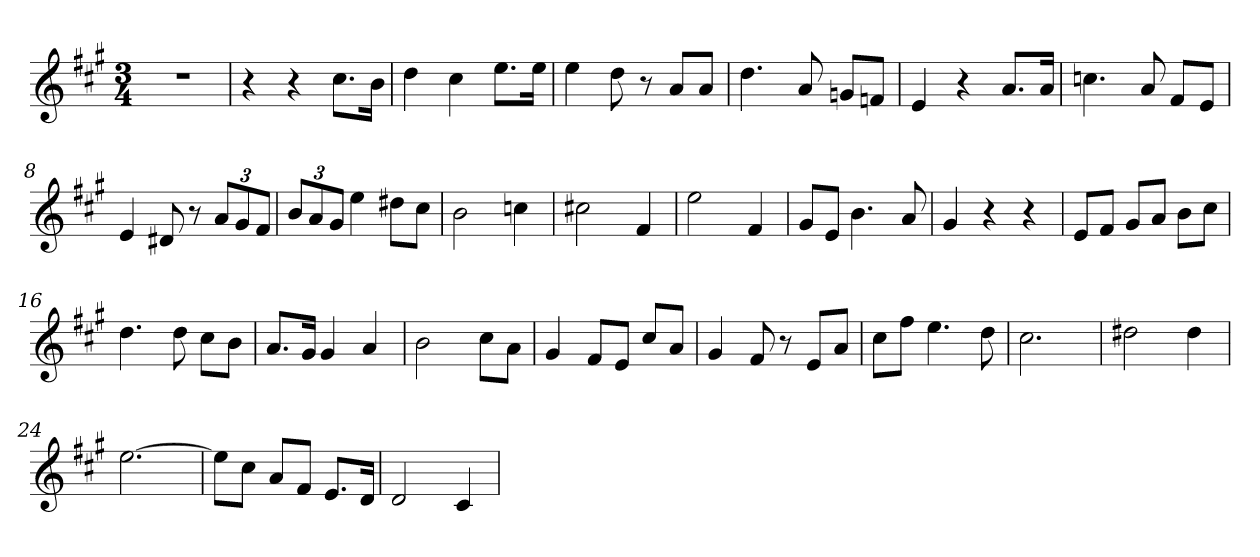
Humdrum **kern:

**kern
*part1
*staff1
*clefG2
*k[f#c#g#]
*M3/4
=1
2.r
=2
4r
4r
8.cc#\L
16b\Jk
=3
4dd\
4cc#\
8.ee\L
16ee\Jk
=4
4ee\
8dd\
8r
8a/L
8a/J
=5
4.dd\
8a/
8gn/L
8fn/J
=6
4e/
4r
8.a/L
16a/Jk
=7
4.ccn\
8a/
8f#/L
8e/J
=8
4e/
8d#X/
8r
*Xbrackettup
12a/L
12g#/
12f#/J
!!LO:LB:g=z
=9
12b/L
12a/
12g#/J
4ee\
8dd#X\L
8cc#\J
=10
2b\
4ccn\
=11
2cc#X\
4f#/
=12
2ee\
4f#/
=13
8g#/L
8e/J
4.b\
8a/
=14
4g#/
4r
4r
=15
8e/L
8f#/J
8g#/L
8a/J
8b\L
8cc#\J
=16
4.dd\
8dd\
8cc#\L
8b\J
=17
8.a/L
16g#/Jk
4g#/
4a/
=18
2b\
8cc#\L
8a\J
!!LO:LB:g=z
=19
4g#/
8f#/L
8e/J
8cc#/L
8a/J
=20
4g#/
8f#/
8r
8e/L
8a/J
=21
8cc#\L
8ff#\J
4.ee\
8dd\
=22
2.cc#\
=23
2dd#X\
4dd#\
=24
[2.ee\
=25
8ee\L]
8cc#\J
8a/L
8f#/J
8.e/L
16d/Jk
=26
2d/
4c#/
=
*-
